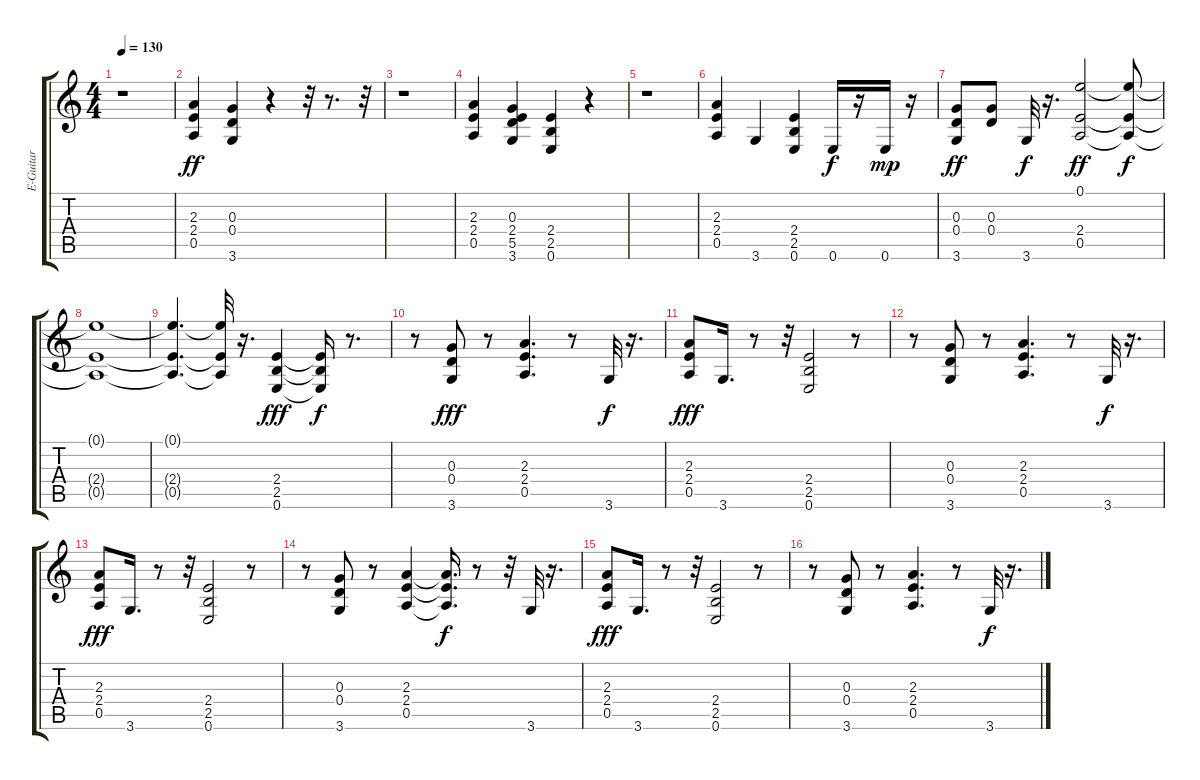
\track ("E-Guitar" "E-Guitar") {instrument distortionguitar}
\staff {score tabs}
\tuning (E4 B3 G3 D3 A2 E2) {hide}
\ts (4 4)
\tempo 130
\clef g2
\ks c
r.1{dy ff} |
(2.3 2.4 0.5).4 (0.3 0.4 3.6).4 r.4 r.32 r.8{d} r.32 |
r.1 |
(2.3 2.4 0.5).4 (0.3 2.4 5.5 3.6).4 (2.4 2.5 0.6).4 r.4 |
r.1 |
(2.3 2.4 0.5).4 3.6.4 (2.4 2.5 0.6).4 0.6.16{dy f} r.16 0.6.16{dy mp} r.16 |
(0.3 0.4 3.6).8{dy ff} (0.3 0.4).8 3.6.32{dy f} r.16{d} (0.1 2.4 0.5).2{dy ff} (0.1{t} 2.4{t} 0.5{t}).8{dy f} |
(0.1{t} 2.4{t} 0.5{t}).1 |
(0.1{t} 2.4{t} 0.5{t}).4{d} (0.1{t} 2.4{t} 0.5{t}).32 r.16{d} (2.4 2.5 0.6).4{dy fff} (2.4{t} 2.5{t} 0.6{t}).16{dy f} r.8{d} |
r.8 (0.3 0.4 3.6).8{dy fff} r.8 (2.3 2.4 0.5).4{d} r.8 3.6.32{dy f} r.16{d} |
(2.3 2.4 0.5).8{dy fff} 3.6.16{d} r.8 r.32 (2.4 2.5 0.6).2 r.8 |
r.8 (0.3 0.4 3.6).8 r.8 (2.3 2.4 0.5).4{d} r.8 3.6.32{dy f} r.16{d} |
(2.3 2.4 0.5).8{dy fff} 3.6.16{d} r.8 r.32 (2.4 2.5 0.6).2 r.8 |
r.8 (0.3 0.4 3.6).8 r.8 (2.3 2.4 0.5).4 (2.3{t} 2.4{t} 0.5{t}).16{d dy f} r.8 r.32 3.6.32 r.16{d} |
(2.3 2.4 0.5).8{dy fff} 3.6.16{d} r.8 r.32 (2.4 2.5 0.6).2 r.8 |
r.8 (0.3 0.4 3.6).8 r.8 (2.3 2.4 0.5).4{d} r.8 3.6.32{dy f} r.16{d}
